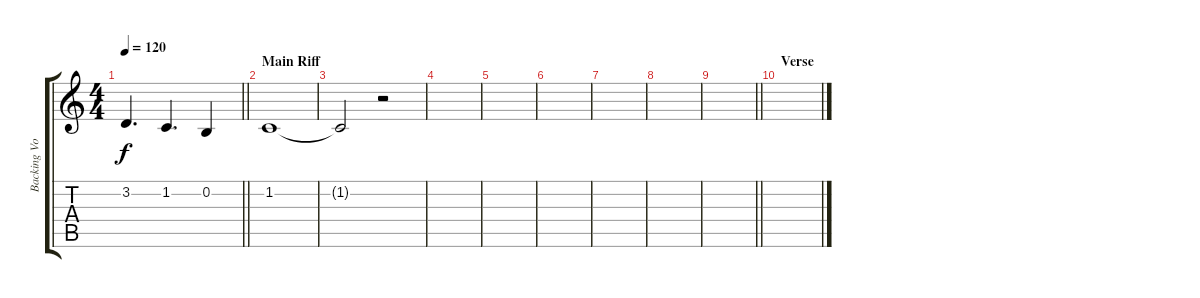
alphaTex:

\track ("Backing Vocals" "Backing Vo") {instrument lead6voice}
\staff {score tabs}
\tuning (E4 B3 G3 D3 A2 E2) {hide}
\ts (4 4)
\tempo 120
\clef g2
\barLineRight lightlight
\ks c
3.2.4{d dy f} 1.2.4{d} 0.2.4 |
\section ("" "Main Riff")
1.2.1 |
1.2{t}.2 r.2 |
|
|
|
|
|
\barLineRight lightlight
|
\section ("" "Verse")
